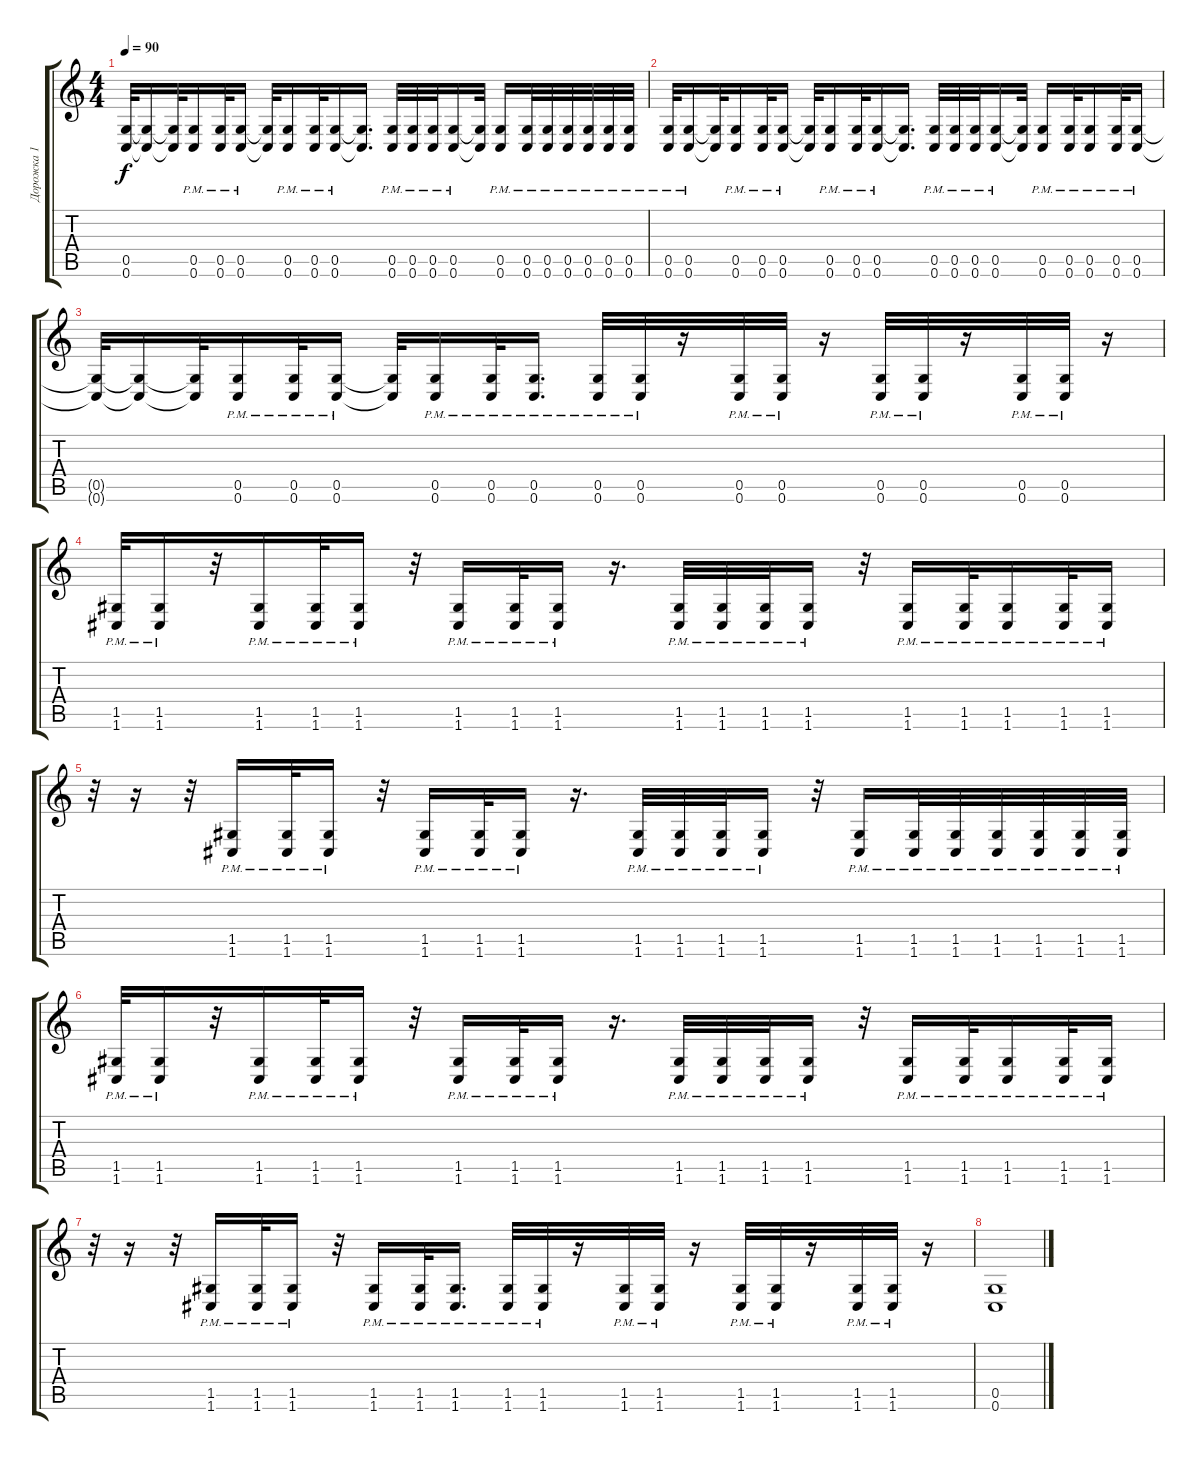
\track ("Дорожка 1" "Дорожка 1") {instrument overdrivenguitar}
\staff {score tabs}
\tuning (D4 A3 F3 C3 G2 C2) {hide}
\ts (4 4)
\tempo 90
\clef g2
\ks c
(0.5{t} 0.6{t}).32{dy f} (0.5{t} 0.6{t}).16 (0.5{t} 0.6{t}).32 (0.5{pm} 0.6).16 (0.5{pm} 0.6).32 (0.5{pm} 0.6).16 (0.5{t} 0.6{t}).32 (0.5{pm} 0.6).16 (0.5{pm} 0.6).32 (0.5{pm} 0.6).16 (0.5{t} 0.6{t}).16{d} (0.5{pm} 0.6).32 (0.5{pm} 0.6).32 (0.5{pm} 0.6).32 (0.5{pm} 0.6).16 (0.5{t} 0.6{t}).32 (0.5{pm} 0.6).16 (0.5{pm} 0.6).32 (0.5{pm} 0.6).32 (0.5{pm} 0.6).32 (0.5{pm} 0.6).32 (0.5{pm} 0.6).32 (0.5{pm} 0.6).32 |
(0.5{pm} 0.6).32 (0.5{pm} 0.6).16 (0.5{t} 0.6{t}).32 (0.5{pm} 0.6).16 (0.5{pm} 0.6).32 (0.5{pm} 0.6).16 (0.5{t} 0.6{t}).32 (0.5{pm} 0.6).16 (0.5{pm} 0.6).32 (0.5{pm} 0.6).16 (0.5{t} 0.6{t}).16{d} (0.5{pm} 0.6).32 (0.5{pm} 0.6).32 (0.5{pm} 0.6).32 (0.5{pm} 0.6).16 (0.5{t} 0.6{t}).32 (0.5{pm} 0.6).16 (0.5{pm} 0.6).32 (0.5{pm} 0.6).16 (0.5{pm} 0.6).32 (0.5{pm} 0.6).16 |
(0.5{t} 0.6{t}).32 (0.5{t} 0.6{t}).16 (0.5{t} 0.6{t}).32 (0.5{pm} 0.6).16 (0.5{pm} 0.6).32 (0.5{pm} 0.6).16 (0.5{t} 0.6{t}).32 (0.5{pm} 0.6).16 (0.5{pm} 0.6).32 (0.5{pm} 0.6).16{d} (0.5{pm} 0.6).32 (0.5{pm} 0.6).32 r.16 (0.5{pm} 0.6).32 (0.5{pm} 0.6).32 r.16 (0.5{pm} 0.6).32 (0.5{pm} 0.6).32 r.16 (0.5{pm} 0.6).32 (0.5{pm} 0.6).32 r.16 |
(1.5{pm} 1.6).32 (1.5{pm} 1.6).16 r.32 (1.5{pm} 1.6).16 (1.5{pm} 1.6).32 (1.5{pm} 1.6).16 r.32 (1.5{pm} 1.6).16 (1.5{pm} 1.6).32 (1.5{pm} 1.6).16 r.16{d} (1.5{pm} 1.6).32 (1.5{pm} 1.6).32 (1.5{pm} 1.6).32 (1.5{pm} 1.6).16 r.32 (1.5{pm} 1.6).16 (1.5{pm} 1.6).32 (1.5{pm} 1.6).16 (1.5{pm} 1.6).32 (1.5{pm} 1.6).16 |
r.32 r.16 r.32 (1.5{pm} 1.6).16 (1.5{pm} 1.6).32 (1.5{pm} 1.6).16 r.32 (1.5{pm} 1.6).16 (1.5{pm} 1.6).32 (1.5{pm} 1.6).16 r.16{d} (1.5{pm} 1.6).32 (1.5{pm} 1.6).32 (1.5{pm} 1.6).32 (1.5{pm} 1.6).16 r.32 (1.5{pm} 1.6).16 (1.5{pm} 1.6).32 (1.5{pm} 1.6).32 (1.5{pm} 1.6).32 (1.5{pm} 1.6).32 (1.5{pm} 1.6).32 (1.5{pm} 1.6).32 |
(1.5{pm} 1.6).32 (1.5{pm} 1.6).16 r.32 (1.5{pm} 1.6).16 (1.5{pm} 1.6).32 (1.5{pm} 1.6).16 r.32 (1.5{pm} 1.6).16 (1.5{pm} 1.6).32 (1.5{pm} 1.6).16 r.16{d} (1.5{pm} 1.6).32 (1.5{pm} 1.6).32 (1.5{pm} 1.6).32 (1.5{pm} 1.6).16 r.32 (1.5{pm} 1.6).16 (1.5{pm} 1.6).32 (1.5{pm} 1.6).16 (1.5{pm} 1.6).32 (1.5{pm} 1.6).16 |
r.32 r.16 r.32 (1.5{pm} 1.6).16 (1.5{pm} 1.6).32 (1.5{pm} 1.6).16 r.32 (1.5{pm} 1.6).16 (1.5{pm} 1.6).32 (1.5{pm} 1.6).16{d} (1.5{pm} 1.6).32 (1.5{pm} 1.6).32 r.16 (1.5{pm} 1.6).32 (1.5{pm} 1.6).32 r.16 (1.5{pm} 1.6).32 (1.5{pm} 1.6).32 r.16 (1.5{pm} 1.6).32 (1.5{pm} 1.6).32 r.16 |
(0.5 0.6).1
